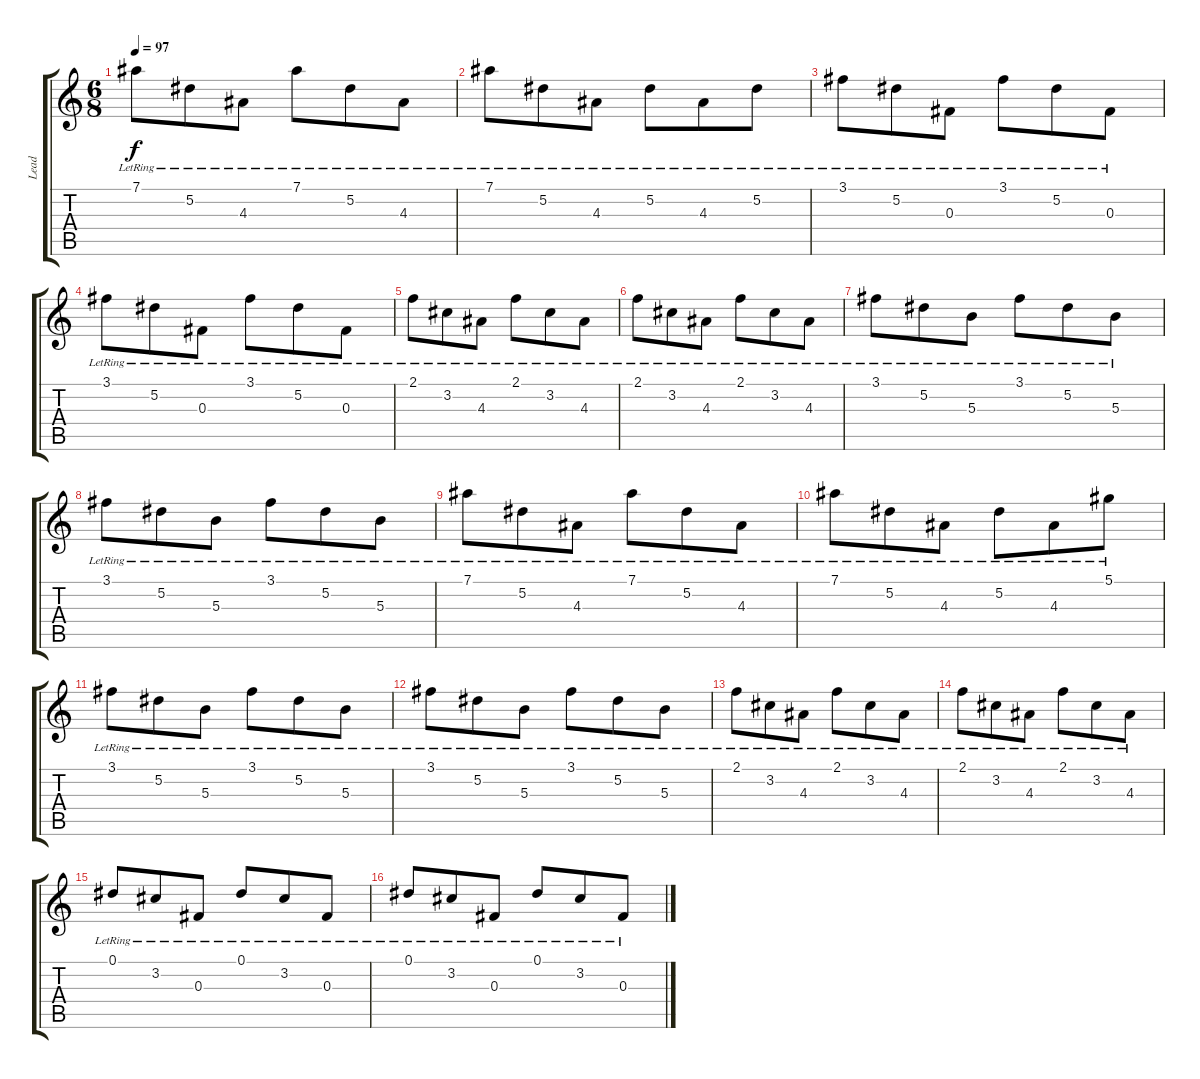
\track ("Lead" "Lead") {instrument electricguitarjazz}
\staff {score tabs}
\tuning (Eb4 Bb3 Gb3 Db3 Ab2 Eb2) {hide}
\ts (6 8)
\tempo 97
\clef g2
\ks c
7.1{lr}.8{dy f} 5.2{lr}.8 4.3{lr}.8 7.1{lr}.8 5.2{lr}.8 4.3{lr}.8 |
7.1{lr}.8 5.2{lr}.8 4.3{lr}.8 5.2{lr}.8 4.3{lr}.8 5.2{lr}.8 |
3.1{lr}.8 5.2{lr}.8 0.3{lr}.8 3.1{lr}.8 5.2{lr}.8 0.3{lr}.8 |
3.1{lr}.8 5.2{lr}.8 0.3{lr}.8 3.1{lr}.8 5.2{lr}.8 0.3{lr}.8 |
2.1{lr}.8 3.2{lr}.8 4.3{lr}.8 2.1{lr}.8 3.2{lr}.8 4.3{lr}.8 |
2.1{lr}.8 3.2{lr}.8 4.3{lr}.8 2.1{lr}.8 3.2{lr}.8 4.3{lr}.8 |
3.1{lr}.8 5.2{lr}.8 5.3{lr}.8 3.1{lr}.8 5.2{lr}.8 5.3{lr}.8 |
3.1{lr}.8 5.2{lr}.8 5.3{lr}.8 3.1{lr}.8 5.2{lr}.8 5.3{lr}.8 |
7.1{lr}.8 5.2{lr}.8 4.3{lr}.8 7.1{lr}.8 5.2{lr}.8 4.3{lr}.8 |
7.1{lr}.8 5.2{lr}.8 4.3{lr}.8 5.2{lr}.8 4.3{lr}.8 5.1{lr}.8 |
3.1{lr}.8 5.2{lr}.8 5.3{lr}.8 3.1{lr}.8 5.2{lr}.8 5.3{lr}.8 |
3.1{lr}.8 5.2{lr}.8 5.3{lr}.8 3.1{lr}.8 5.2{lr}.8 5.3{lr}.8 |
2.1{lr}.8 3.2{lr}.8 4.3{lr}.8 2.1{lr}.8 3.2{lr}.8 4.3{lr}.8 |
2.1{lr}.8 3.2{lr}.8 4.3{lr}.8 2.1{lr}.8 3.2{lr}.8 4.3{lr}.8 |
0.1{lr}.8 3.2{lr}.8 0.3{lr}.8 0.1{lr}.8 3.2{lr}.8 0.3{lr}.8 |
0.1{lr}.8 3.2{lr}.8 0.3{lr}.8 0.1{lr}.8 3.2{lr}.8 0.3{lr}.8
